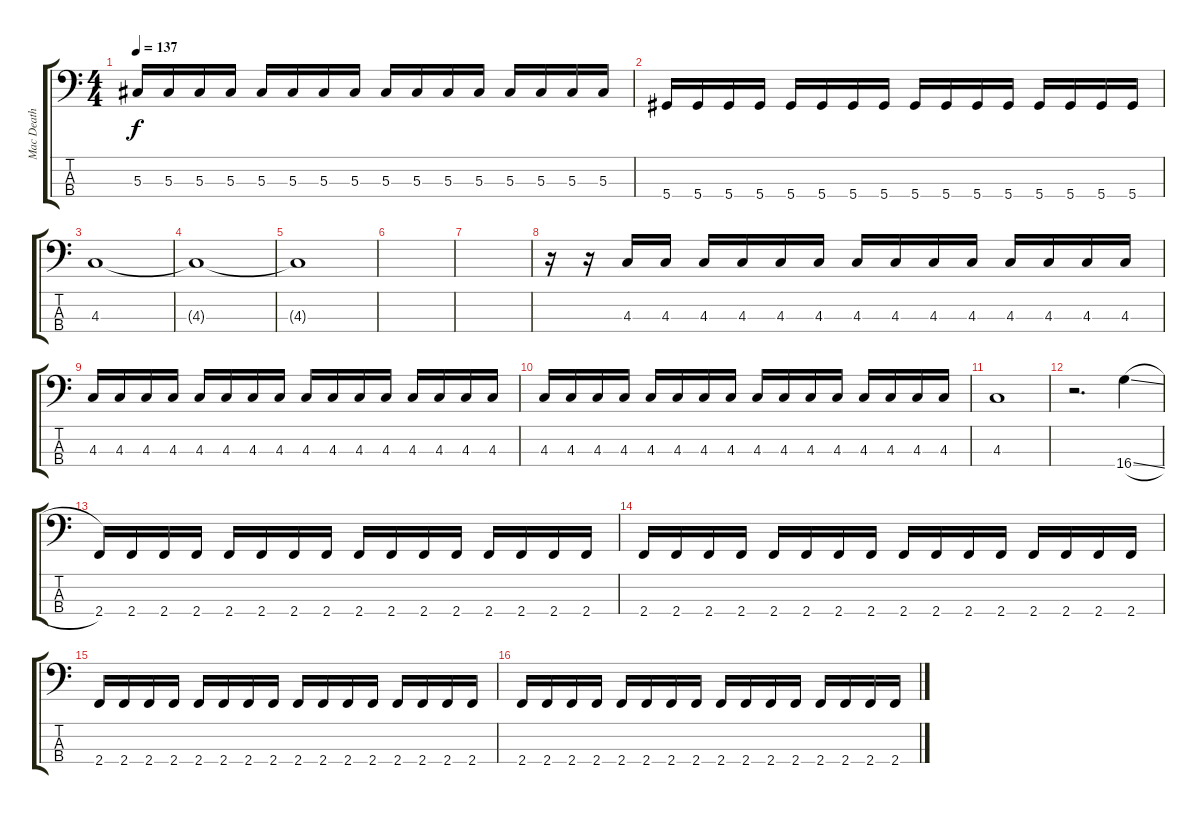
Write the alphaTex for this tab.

\track ("Mac Death" "Mac Death") {instrument electricbassfinger}
\staff {score tabs}
\tuning (Gb2 Db2 Ab1 Eb1) {hide}
\ts (4 4)
\tempo 137
\clef f4
\ks c
5.3.16{dy f} 5.3.16 5.3.16 5.3.16 5.3.16 5.3.16 5.3.16 5.3.16 5.3.16 5.3.16 5.3.16 5.3.16 5.3.16 5.3.16 5.3.16 5.3.16 |
5.4.16 5.4.16 5.4.16 5.4.16 5.4.16 5.4.16 5.4.16 5.4.16 5.4.16 5.4.16 5.4.16 5.4.16 5.4.16 5.4.16 5.4.16 5.4.16 |
4.3.1 |
4.3{t}.1 |
4.3{t}.1 |
|
|
r.16 r.16 4.3.16 4.3.16 4.3.16 4.3.16 4.3.16 4.3.16 4.3.16 4.3.16 4.3.16 4.3.16 4.3.16 4.3.16 4.3.16 4.3.16 |
4.3.16 4.3.16 4.3.16 4.3.16 4.3.16 4.3.16 4.3.16 4.3.16 4.3.16 4.3.16 4.3.16 4.3.16 4.3.16 4.3.16 4.3.16 4.3.16 |
4.3.16 4.3.16 4.3.16 4.3.16 4.3.16 4.3.16 4.3.16 4.3.16 4.3.16 4.3.16 4.3.16 4.3.16 4.3.16 4.3.16 4.3.16 4.3.16 |
4.3.1 |
r.2{d} 16.4{sl}.4{balance 2} |
2.4.16{balance 8} 2.4.16 2.4.16 2.4.16 2.4.16 2.4.16 2.4.16 2.4.16 2.4.16 2.4.16 2.4.16 2.4.16 2.4.16 2.4.16 2.4.16 2.4.16 |
2.4.16 2.4.16 2.4.16 2.4.16 2.4.16 2.4.16 2.4.16 2.4.16 2.4.16 2.4.16 2.4.16 2.4.16 2.4.16 2.4.16 2.4.16 2.4.16 |
2.4.16 2.4.16 2.4.16 2.4.16 2.4.16 2.4.16 2.4.16 2.4.16 2.4.16 2.4.16 2.4.16 2.4.16 2.4.16 2.4.16 2.4.16 2.4.16 |
2.4.16 2.4.16 2.4.16 2.4.16 2.4.16 2.4.16 2.4.16 2.4.16 2.4.16 2.4.16 2.4.16 2.4.16 2.4.16 2.4.16 2.4.16 2.4.16
